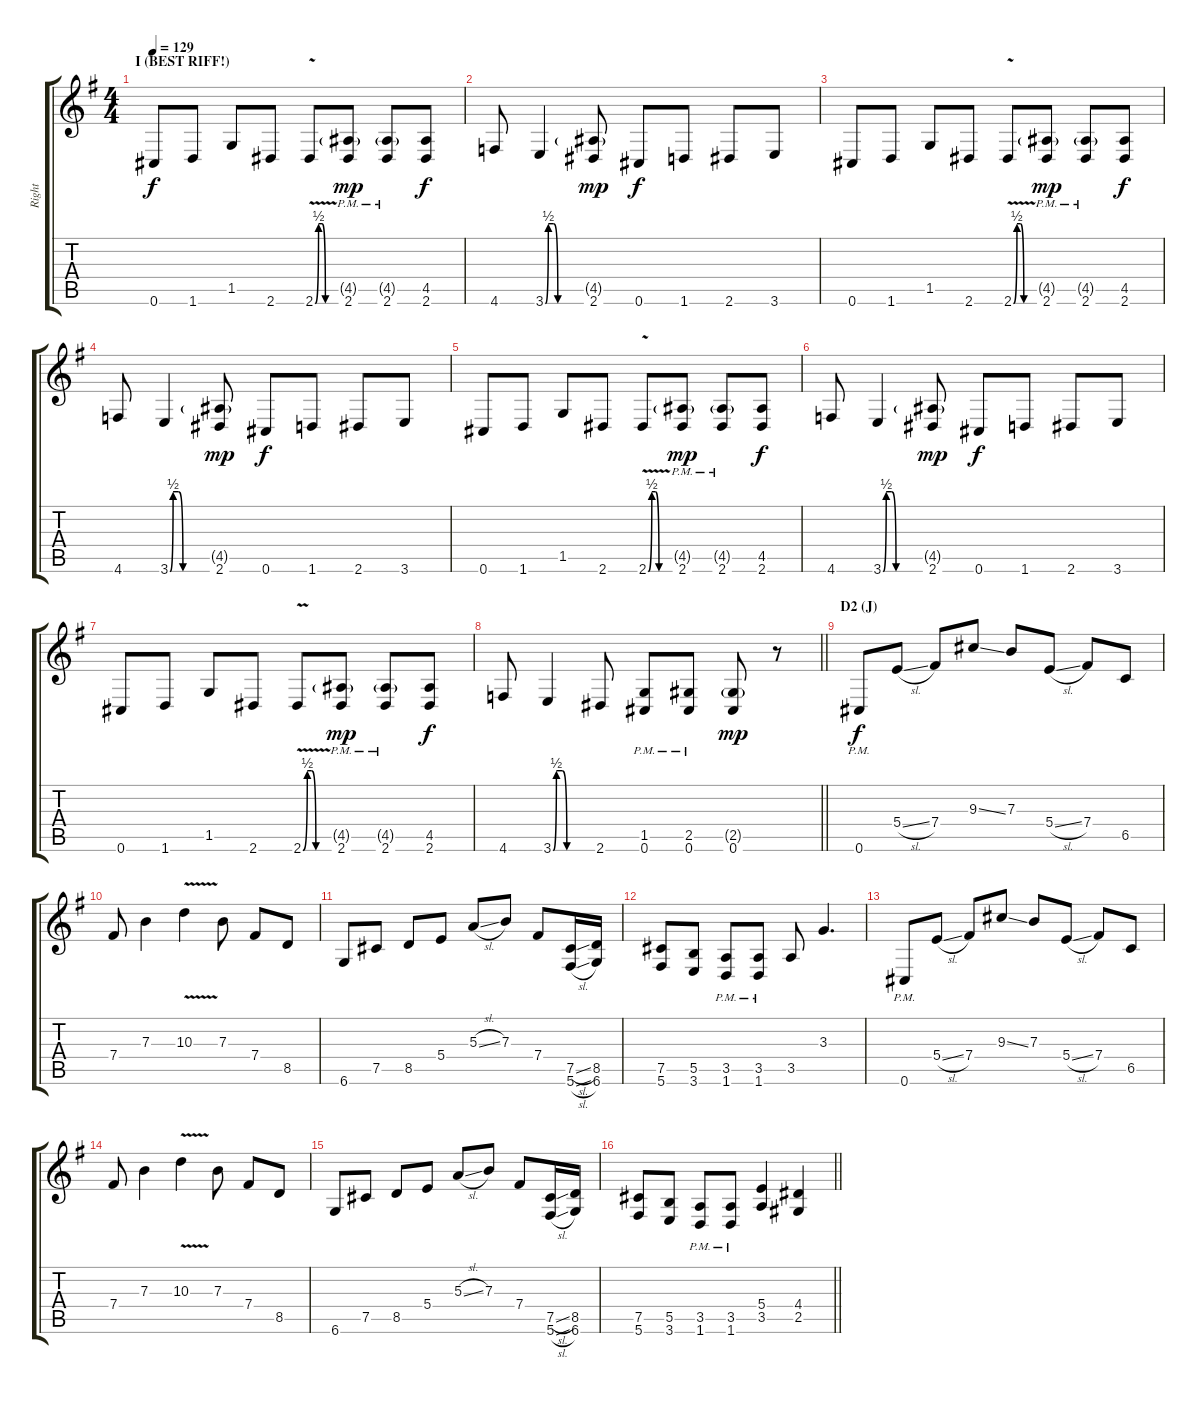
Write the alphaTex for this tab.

\track ("Right" "Right") {instrument distortionguitar}
\staff {score tabs}
\tuning (Db4 Ab3 E3 B2 Gb2 Db2) {hide}
\ts (4 4)
\section ("" "I (BEST RIFF!)")
\tempo 129
\clef g2
\ks eminor
0.6.8{dy f} 1.6.8 1.5.8 2.6.8 2.6{be (custom 0 0 10 2 20 2 30 0 60 0) v}.8 (4.5{g pm} 2.6{pm}).8{dy mp} (4.5{g pm} 2.6{pm}).8 (4.5 2.6).8{dy f} |
4.6.8 3.6{be (custom 0 0 5 2 14 2 21 0 60 0)}.4 (4.5{g} 2.6).8{dy mp} 0.6.8{dy f} 1.6.8 2.6.8 3.6.8 |
0.6.8 1.6.8 1.5.8 2.6.8 2.6{be (custom 0 0 10 2 20 2 30 0 60 0) v}.8 (4.5{g pm} 2.6{pm}).8{dy mp} (4.5{g pm} 2.6{pm}).8 (4.5 2.6).8{dy f} |
4.6.8 3.6{be (custom 0 0 5 2 14 2 21 0 60 0)}.4 (4.5{g} 2.6).8{dy mp} 0.6.8{dy f} 1.6.8 2.6.8 3.6.8 |
0.6.8 1.6.8 1.5.8 2.6.8 2.6{be (custom 0 0 10 2 20 2 30 0 60 0) v}.8 (4.5{g pm} 2.6{pm}).8{dy mp} (4.5{g pm} 2.6{pm}).8 (4.5 2.6).8{dy f} |
4.6.8 3.6{be (custom 0 0 5 2 14 2 21 0 60 0)}.4 (4.5{g} 2.6).8{dy mp} 0.6.8{dy f} 1.6.8 2.6.8 3.6.8 |
0.6.8 1.6.8 1.5.8 2.6.8 2.6{be (custom 0 0 10 2 20 2 30 0 60 0) v}.8 (4.5{g pm} 2.6{pm}).8{dy mp} (4.5{g pm} 2.6{pm}).8 (4.5 2.6).8{dy f} |
\barLineRight lightlight
4.6.8 3.6{be (custom 0 0 5 2 14 2 21 0 60 0)}.4 2.6.8 (1.5{pm} 0.6{pm}).8 (2.5{pm} 0.6{pm}).8 (2.5{g} 0.6).8{dy mp} r.8 |
\section ("" "D2 (J)")
0.6{pm}.8{dy f} 5.4{sl}.8 7.4.8 9.3{ss}.8 7.3.8 5.4{sl}.8 7.4.8 6.5.8 |
7.4.8 7.3.4 10.3{v}.4 7.3.8 7.4.8 8.5.8 |
6.6.8 7.5.8 8.5.8 5.4.8 5.3{sl}.8 7.3.8 7.4.8 (7.5{sl} 5.6{sl}).16 (8.5 6.6).16 |
(7.5 5.6).8 (5.5 3.6).8 (3.5{pm} 1.6{pm}).8 (3.5{pm} 1.6{pm}).8 3.5.8 3.3.4{d} |
0.6{pm}.8 5.4{sl}.8 7.4.8 9.3{ss}.8 7.3.8 5.4{sl}.8 7.4.8 6.5.8 |
7.4.8 7.3.4 10.3{v}.4 7.3.8 7.4.8 8.5.8 |
6.6.8 7.5.8 8.5.8 5.4.8 5.3{sl}.8 7.3.8 7.4.8 (7.5{sl} 5.6{sl}).16 (8.5 6.6).16 |
\barLineRight lightlight
(7.5 5.6).8 (5.5 3.6).8 (3.5{pm} 1.6{pm}).8 (3.5{pm} 1.6{pm}).8 (5.4 3.5).4 (4.4 2.5).4
